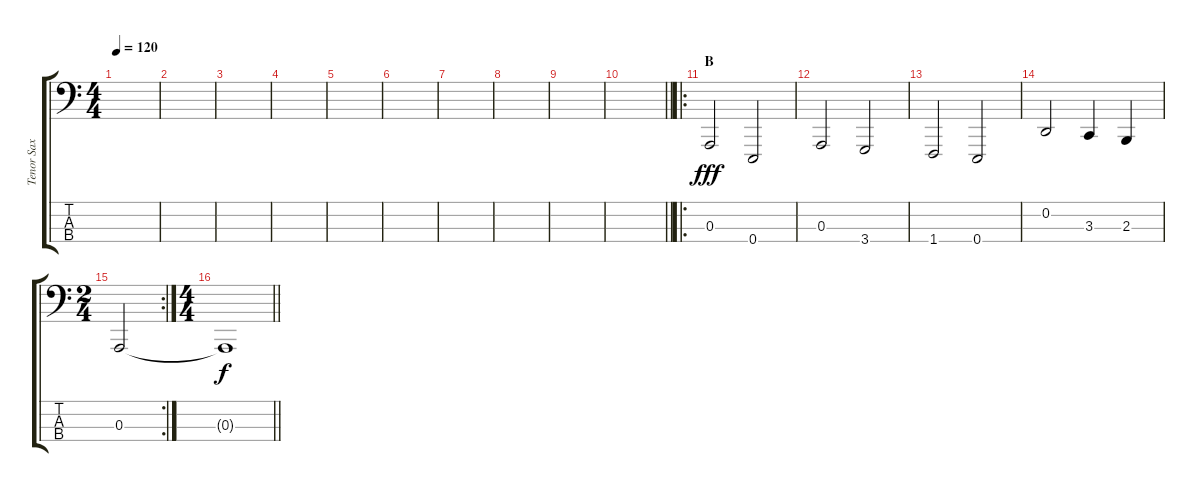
\track ("Tenor Sax" "Tenor Sax") {instrument tenorsax}
\staff {score tabs}
\tuning (G2 D2 A1 E1) {hide}
\ts (4 4)
\tempo 120
\clef f4
\ks c
|
|
|
|
|
|
|
|
|
\barLineRight lightlight
|
\ro
\section ("" "B")
0.3.2{dy fff volume 14} 0.4.2 |
0.3.2 3.4.2 |
1.4.2 0.4.2 |
0.2.2 3.3.4 2.3.4 |
\rc 2
\ts (2 4)
0.3.2 |
\ts (4 4)
\barLineRight lightlight
0.3{t}.1{dy f}
